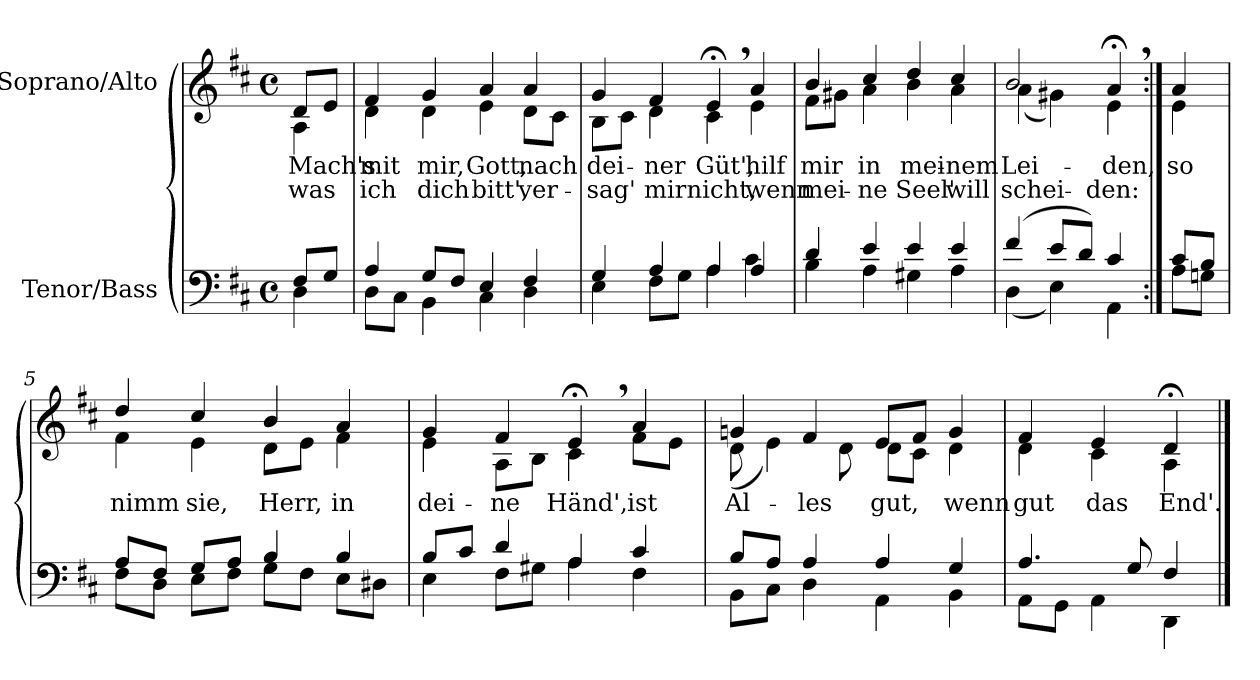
**kern	**kern	**text	**text
*part2	*part1	*part1	*part1
*staff2	*staff1	*staff1	*staff1
*I"Tenor/Bass	*I"Soprano/Alto	*	*
*clefF4	*clefG2	*	*
*k[f#c#]	*k[f#c#]	*	*
*M4/4	*M4/4	*	*
*met(c)	*met(c)	*	*
=	=	=	=
*^	*	*	*
!	!	!	!LO:LY:b	!LO:LY:b
*	*	*^	*	*
8F#/L	4D\	8d/L	4A\	Mach's	was
8G/J	.	8e/J	.	.	.
=1	=1	=1	=1	=1	=1
!	!	!	!	!LO:LY:b	!LO:LY:b
4A/	8D\L	4f#/	4d\	mit	ich
.	8C#\J	.	.	.	.
!	!	!	!	!LO:LY:b	!LO:LY:b
8G/L	4BB\	4g/	4d\	mir,	dich
8F#/J	.	.	.	.	.
!	!	!	!	!LO:LY:b	!LO:LY:b
4E/	4C#\	4a/	4e\	Gott,	bitt',
!	!	!	!	!LO:LY:b	!LO:LY:b
4F#/	4D\	4a/	8d\L	nach	ver-
.	.	.	8c#\J	.	.
=2	=2	=2	=2	=2	=2
!	!	!	!	!LO:LY:b	!LO:LY:b
4G/	4E\	4g/	8B\L	dei-	-sag'
.	.	.	8c#\J	.	.
!	!	!	!	!LO:LY:b	!LO:LY:b
4A/	8F#\L	4f#/	4d\	-ner	mir
.	8G\J	.	.	.	.
!	!	!	!	!LO:LY:b	!LO:LY:b
4A/	4A\	4e;<,/	4c#\	Güt',	nicht,
!	!	!	!	!LO:LY:b	!LO:LY:b
4A/	4c#\	4a/	4e\	hilf	wenn
=3	=3	=3	=3	=3	=3
!	!	!	!	!LO:LY:b	!LO:LY:b
4d/	4B\	4b/	8f#\L	mir	mei-
.	.	.	8g#X\J	.	.
!	!	!	!	!LO:LY:b	!LO:LY:b
4e/	4A\	4cc#/	4a\	in	-ne
!	!	!	!	!LO:LY:b	!LO:LY:b
4e/	4G#X\	4dd/	4b\	mei-	Seel'
!	!	!	!	!LO:LY:b	!LO:LY:b
4e/	4A\	4cc#/	4a\	-nem	will
=4	=4	=4	=4	=4	=4
!	!	!	!	!LO:LY:b	!LO:LY:b
(4f#/	(4D\	2b/	(4a\	Lei-	schei-
8e/L	4E\)	.	4g#X\)	.	.
8d/J)	.	.	.	.	.
!	!	!	!	!LO:LY:b	!LO:LY:b
4c#/	4AA\	4a;<,/	4e\	-den,	-den:
!!LO:LB:g=z	!!
=4X1:|!	=4X1:|!	=4X1:|!	=4X1:|!	=4X1:|!	=4X1:|!
!	!	!	!	!LO:LY:b	!
8c#/L	8A\L	4a/	4e\	so	.
8B/J	8Gn\J	.	.	.	.
=5	=5	=5	=5	=5	=5
!	!	!	!	!LO:LY:b	!
8A/L	8F#\L	4dd/	4f#\	nimm	.
8F#/J	8D\J	.	.	.	.
!	!	!	!	!LO:LY:b	!
8G/L	8E\L	4cc#/	4e\	sie,	.
8A/J	8F#\J	.	.	.	.
!	!	!	!	!LO:LY:b	!
4B/	8G\L	4b/	8d\L	Herr,	.
.	8F#\J	.	8e\J	.	.
!	!	!	!	!LO:LY:b	!
4B/	8E\L	4a/	4f#\	in	.
.	8D#X\J	.	.	.	.
=6	=6	=6	=6	=6	=6
!	!	!	!	!LO:LY:b	!
8B/L	4E\	4g/	4e\	dei-	.
8c#/J	.	.	.	.	.
!	!	!	!	!LO:LY:b	!
4d/	8F#\L	4f#/	8A\L	-ne	.
.	8G#X\J	.	8B\J	.	.
!	!	!	!	!LO:LY:b	!
4A/	4A\	4e;<,/	4c#\	Händ',	.
!	!	!	!	!LO:LY:b	!
4c#/	4F#\	4a/	8f#\L	ist	.
.	.	.	8e\J	.	.
=7	=7	=7	=7	=7	=7
!	!	!	!	!LO:LY:b	!
8B/L	8BB\L	4gn/	(8d\	Al-	.
8A/J	8C#\J	.	4e\)	.	.
!	!	!	!	!LO:LY:b	!
4A/	4D\	4f#/	.	-les	.
.	.	.	8d\	.	.
!	!	!	!	!LO:LY:b	!
4A/	4AA\	8e/L	8d\L	gut,	.
.	.	8f#/J	8c#\J	.	.
!	!	!	!	!LO:LY:b	!
4G/	4BB\	4g/	4d\	wenn	.
=8	=8	=8	=8	=8	=8
!	!	!	!	!LO:LY:b	!
4.A/	8AA\L	4f#/	4d\	gut	.
.	8GG\J	.	.	.	.
!	!	!	!	!LO:LY:b	!
.	4AA\	4e/	4c#\	das	.
8G/	.	.	.	.	.
!	!	!	!	!LO:LY:b	!
4F#/	4DD\	4d;</	4A\	End'.	.
*v	*v	*	*	*	*
*	*v	*v	*	*
==	==	==	==
*-	*-	*-	*-
